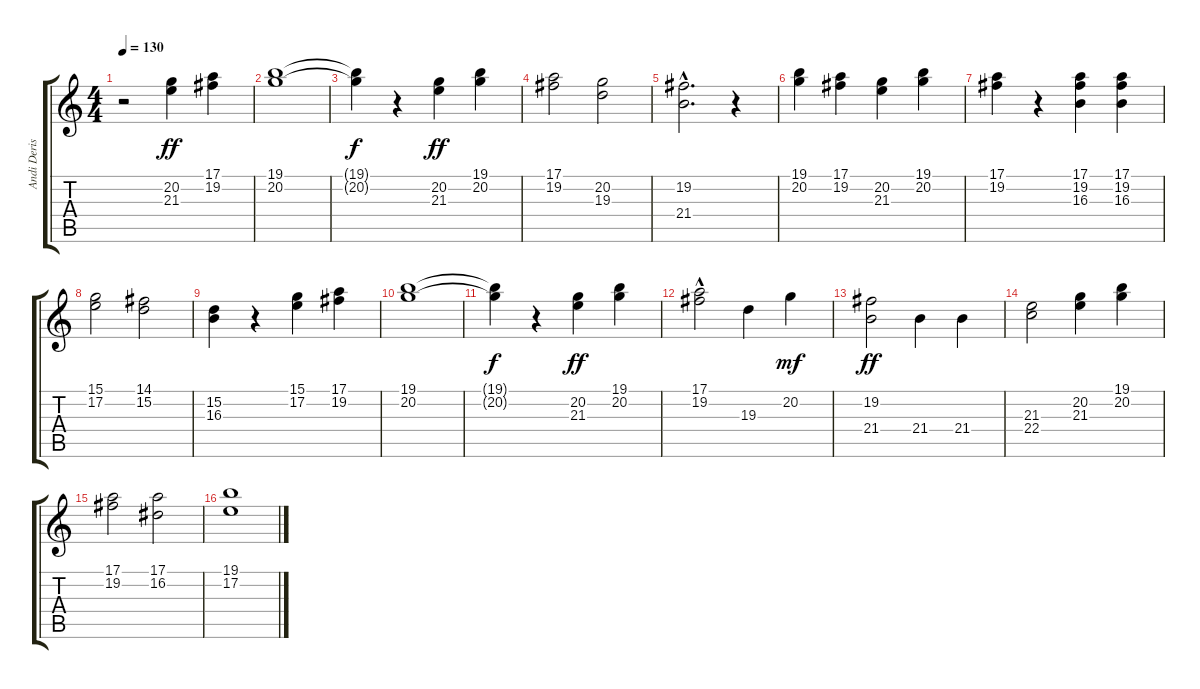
\track ("Andi Deris" "Andi Deris") {instrument choiraahs}
\staff {score tabs}
\tuning (E4 B3 G3 D3 A2 E2) {hide}
\ts (4 4)
\tempo 130
\clef g2
\ks c
r.2{dy ff} (20.2 21.3).4 (17.1 19.2).4 |
(19.1 20.2).1 |
(19.1{t} 20.2{t}).4{dy f} r.4 (20.2 21.3).4{dy ff} (19.1 20.2).4 |
(17.1 19.2).2 (20.2 19.3).2 |
(19.2{hac} 21.4{hac}).2{d} r.4 |
(19.1 20.2).4 (17.1 19.2).4 (20.2 21.3).4 (19.1 20.2).4 |
(17.1 19.2).4 r.4 (17.1 19.2 16.3).4 (17.1 19.2 16.3).4 |
(15.1 17.2).2 (14.1 15.2).2 |
(15.2 16.3).4 r.4 (15.1 17.2).4 (17.1 19.2).4 |
(19.1 20.2).1 |
(19.1{t} 20.2{t}).4{dy f} r.4 (20.2 21.3).4{dy ff} (19.1 20.2).4 |
(17.1{hac} 19.2).2 19.3.4 20.2.4{dy mf} |
(19.2 21.4).2{dy ff} 21.4.4 21.4.4 |
(21.3 22.4).2 (20.2 21.3).4 (19.1 20.2).4 |
(17.1 19.2).2 (17.1 16.2).2 |
(19.1 17.2).1
